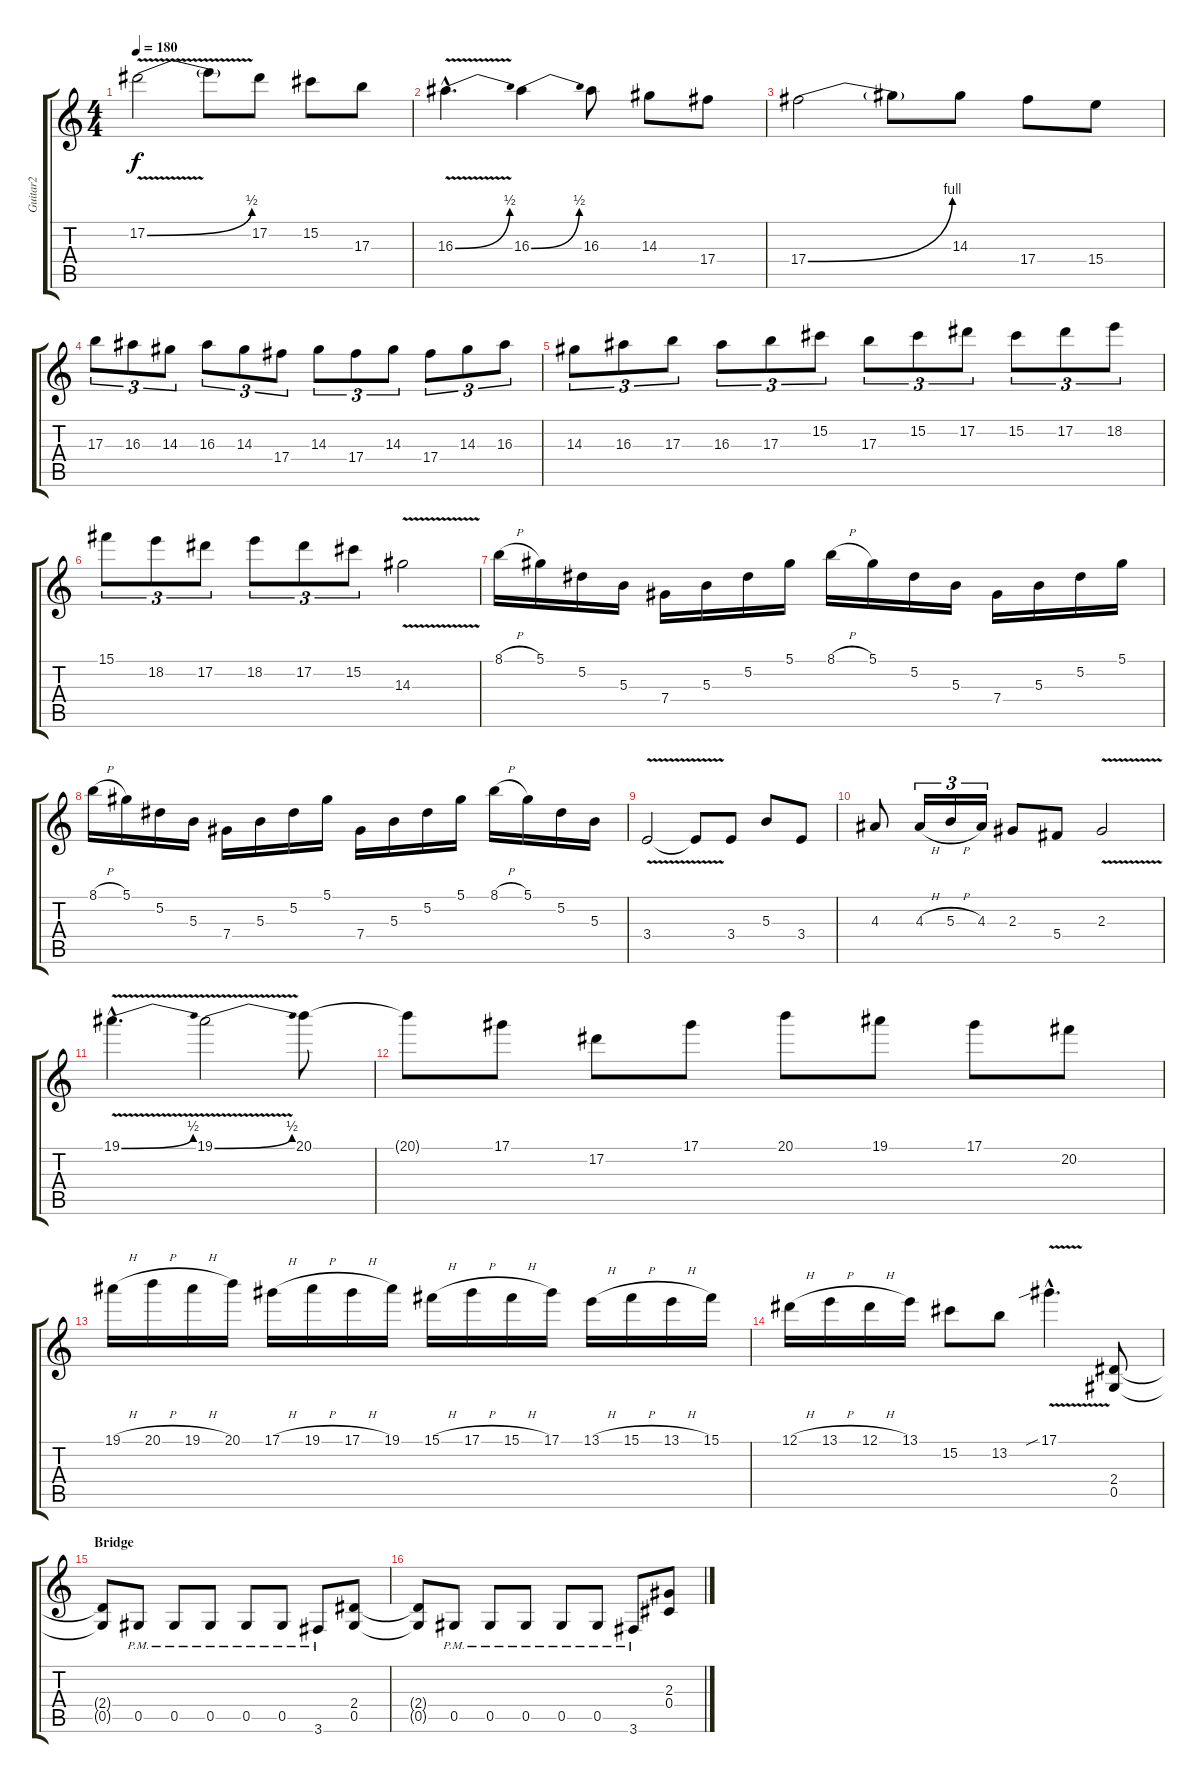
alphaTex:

\track ("Guitar2" "Guitar2") {instrument distortionguitar}
\staff {score tabs}
\tuning (Eb4 Bb3 Gb3 Db3 Ab2 Eb2) {hide}
\ts (4 4)
\tempo 180
\clef g2
\ks c
17.2{be (bend 0 0 60 2) v}.2{dy f} 17.2{t}.8 17.2.8 15.2.8 17.3.8 |
16.3{be (bend 0 0 60 2) v hac}.4{d} 16.3{be (bend 0 0 60 2)}.4 16.3.8 14.3.8 17.4.8 |
17.4{be (bend 0 0 60 4)}.2 17.4{t}.8 14.3.8 17.4.8 15.4.8 |
17.3.8{tu (3 2)} 16.3.8{tu (3 2)} 14.3.8{tu (3 2)} 16.3.8{tu (3 2)} 14.3.8{tu (3 2)} 17.4.8{tu (3 2)} 14.3.8{tu (3 2)} 17.4.8{tu (3 2)} 14.3.8{tu (3 2)} 17.4.8{tu (3 2)} 14.3.8{tu (3 2)} 16.3.8{tu (3 2)} |
14.3.8{tu (3 2)} 16.3.8{tu (3 2)} 17.3.8{tu (3 2)} 16.3.8{tu (3 2)} 17.3.8{tu (3 2)} 15.2.8{tu (3 2)} 17.3.8{tu (3 2)} 15.2.8{tu (3 2)} 17.2.8{tu (3 2)} 15.2.8{tu (3 2)} 17.2.8{tu (3 2)} 18.2.8{tu (3 2)} |
15.1.8{tu (3 2)} 18.2.8{tu (3 2)} 17.2.8{tu (3 2)} 18.2.8{tu (3 2)} 17.2.8{tu (3 2)} 15.2.8{tu (3 2)} 14.3{v}.2 |
8.1{h}.16 5.1.16 5.2.16 5.3.16 7.4.16 5.3.16 5.2.16 5.1.16 8.1{h}.16 5.1.16 5.2.16 5.3.16 7.4.16 5.3.16 5.2.16 5.1.16 |
8.1{h}.16 5.1.16 5.2.16 5.3.16 7.4.16 5.3.16 5.2.16 5.1.16 7.4.16 5.3.16 5.2.16 5.1.16 8.1{h}.16 5.1.16 5.2.16 5.3.16 |
3.4{v}.2 3.4{t}.8 3.4.8 5.3.8 3.4.8 |
4.3.8 4.3{h}.16{tu (3 2)} 5.3{h}.16{tu (3 2)} 4.3.16{tu (3 2)} 2.3.8 5.4.8 2.3{v}.2 |
19.1{be (bend 0 0 60 2) v hac}.4{d} 19.1{be (bend 0 0 60 2) v}.2 20.1.8 |
20.1{t}.8 17.1.8 17.2.8 17.1.8 20.1.8 19.1.8 17.1.8 20.2.8 |
19.1{h}.16 20.1{h}.16 19.1{h}.16 20.1.16 17.1{h}.16 19.1{h}.16 17.1{h}.16 19.1.16 15.1{h}.16 17.1{h}.16 15.1{h}.16 17.1.16 13.1{h}.16 15.1{h}.16 13.1{h}.16 15.1.16 |
12.1{h}.16 13.1{h}.16 12.1{h}.16 13.1.16 15.2.8 13.2.8 17.1{v sib hac}.4{d} (2.4 0.5).8 |
\section ("" "Bridge")
(2.4{t} 0.5{t}).8 0.5{pm}.8 0.5{pm}.8 0.5{pm}.8 0.5{pm}.8 0.5{pm}.8 3.6{pm}.8 (2.4 0.5).8 |
(2.4{t} 0.5{t}).8 0.5{pm}.8 0.5{pm}.8 0.5{pm}.8 0.5{pm}.8 0.5{pm}.8 3.6{pm}.8 (2.3 0.4).8
